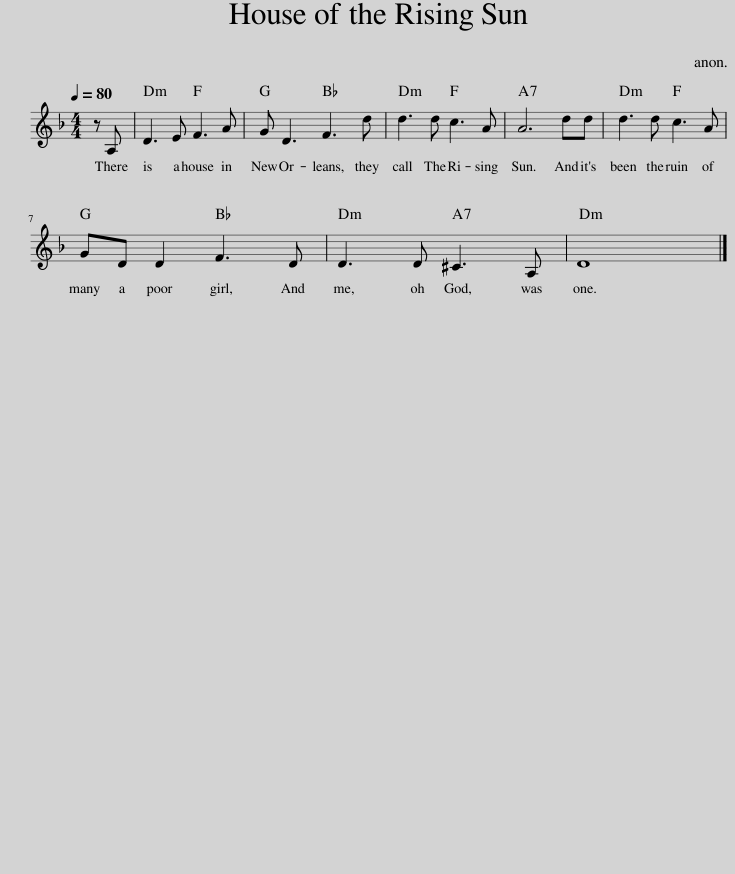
X:1
L:1/8
Q:1/4=80
M:4/4
I:linebreak $
K:Dmin
V:1 treble
V:1
 z A, | D3 E F3 A | G D3 F3 d | d3 d c3 A | A6 dd | %5
 d3 d c3 A |$ GD D2 F3 D | D3 D ^C3 A, | D8 |] %9
